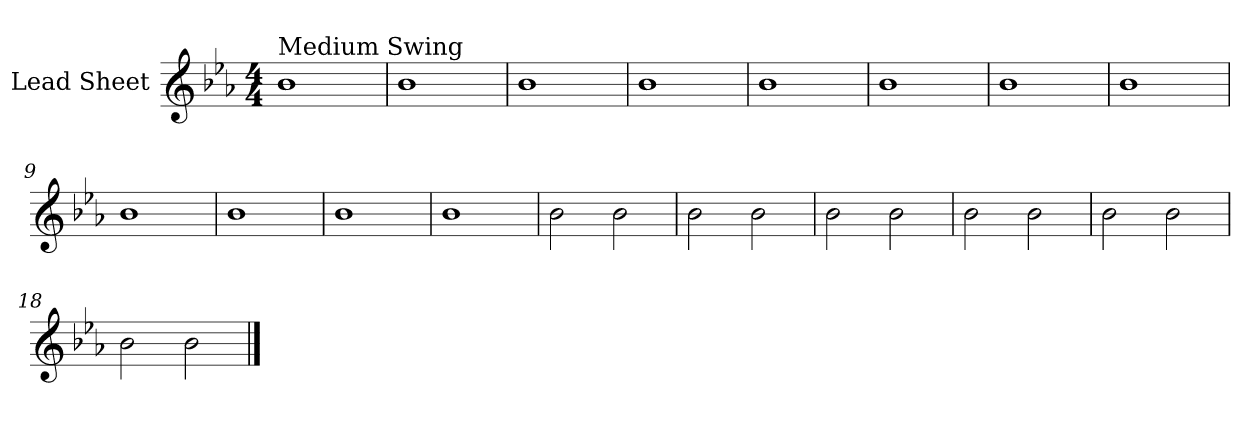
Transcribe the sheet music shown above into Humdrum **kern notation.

**kern
*part1
*staff1
*I"Lead Sheet
*clefG2
*k[b-e-a-]
*E-:
*M4/4
=1
!LO:TX:a:t=Medium Swing
1b-
=2
1b-
=3
1b-
=4
1b-
!!LO:LB:g=z
=5
1b-
=6
1b-
=7
1b-
=8
1b-
!!LO:LB:g=z
=9
1b-
=10
1b-
=11
1b-
=12
1b-
!!LO:LB:g=z
=13
2b-\
2b-\
=14
2b-\
2b-\
=15
2b-\
2b-\
=16
2b-\
2b-\
!!LO:LB:g=z
=17
2b-\
2b-\
=18
2b-\
2b-\
==
*-
